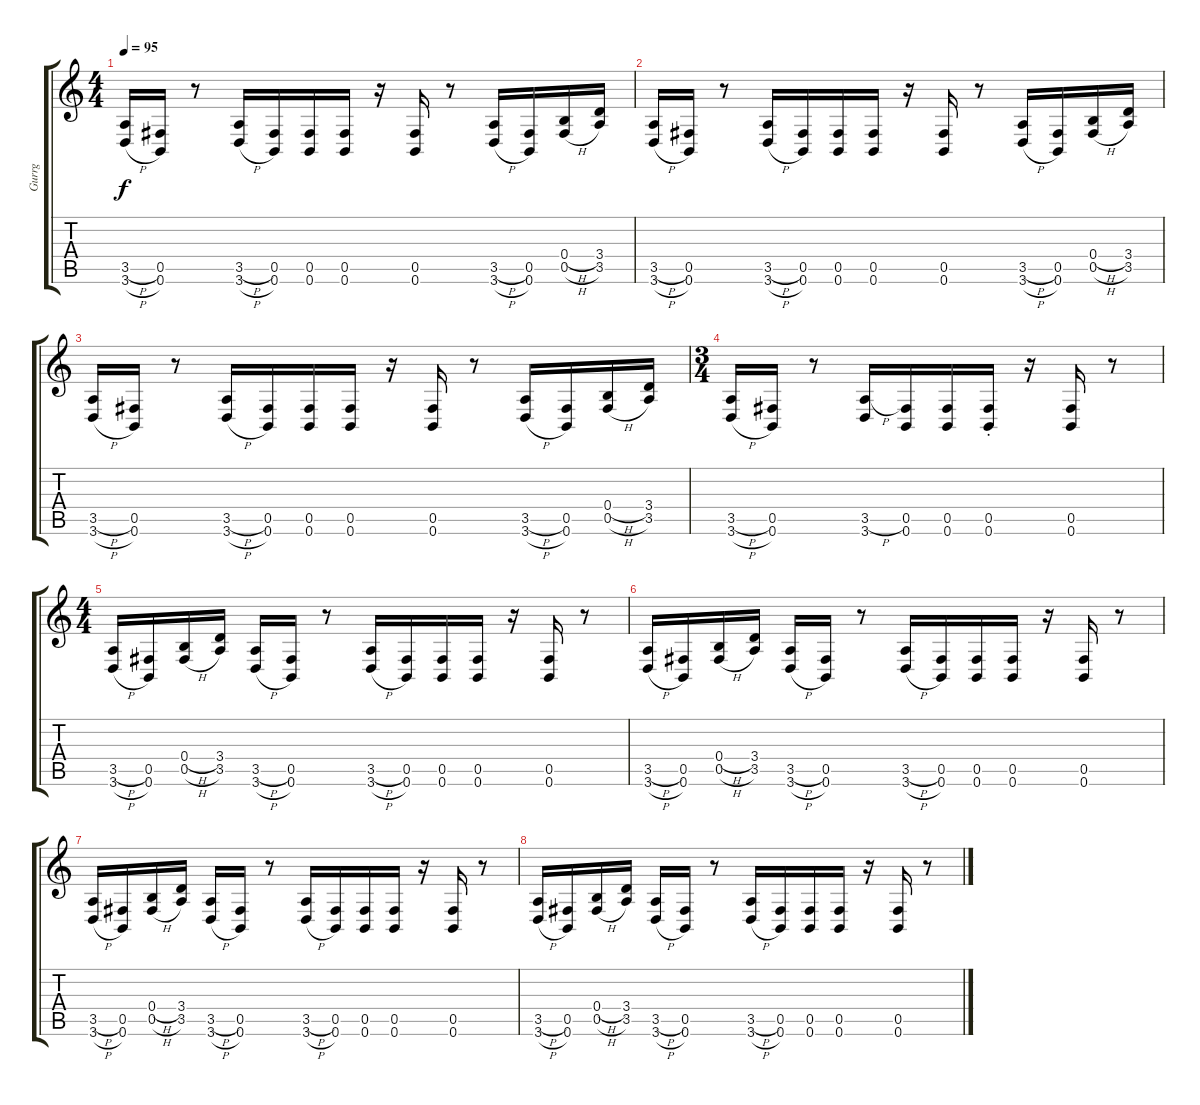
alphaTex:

\track ("Gurrg" "Gurrg") {instrument electricguitarclean}
\staff {score tabs}
\tuning (Db4 Ab3 E3 B2 Gb2 B1) {hide}
\ts (4 4)
\tempo 95
\clef g2
\ks c
(3.5{h} 3.6{h}).16{dy f} (0.5 0.6).16 r.8 (3.5{h} 3.6{h}).16 (0.5 0.6).16 (0.5 0.6).16 (0.5 0.6).16 r.16 (0.5 0.6).16 r.8 (3.5{h} 3.6{h}).16 (0.5 0.6).16 (0.4{h} 0.5{h}).16 (3.4 3.5).16 |
(3.5{h} 3.6{h}).16 (0.5 0.6).16 r.8 (3.5{h} 3.6{h}).16 (0.5 0.6).16 (0.5 0.6).16 (0.5 0.6).16 r.16 (0.5 0.6).16 r.8 (3.5{h} 3.6{h}).16 (0.5 0.6).16 (0.4{h} 0.5{h}).16 (3.4 3.5).16 |
(3.5{h} 3.6{h}).16 (0.5 0.6).16 r.8 (3.5{h} 3.6{h}).16 (0.5 0.6).16 (0.5 0.6).16 (0.5 0.6).16 r.16 (0.5 0.6).16 r.8 (3.5{h} 3.6{h}).16 (0.5 0.6).16 (0.4{h} 0.5{h}).16 (3.4 3.5).16 |
\ts (3 4)
(3.5{h} 3.6{h}).16 (0.5 0.6).16 r.8 (3.5{h} 3.6).16 (0.5 0.6).16 (0.5 0.6).16 (0.5{st} 0.6{st}).16 r.16 (0.5 0.6).16 r.8 |
\ts (4 4)
(3.5{h} 3.6{h}).16 (0.5 0.6).16 (0.4{h} 0.5{h}).16 (3.4 3.5).16 (3.5{h} 3.6{h}).16 (0.5 0.6).16 r.8 (3.5{h} 3.6{h}).16 (0.5 0.6).16 (0.5 0.6).16 (0.5 0.6).16 r.16 (0.5 0.6).16 r.8 |
(3.5{h} 3.6{h}).16 (0.5 0.6).16 (0.4{h} 0.5{h}).16 (3.4 3.5).16 (3.5{h} 3.6{h}).16 (0.5 0.6).16 r.8 (3.5{h} 3.6{h}).16 (0.5 0.6).16 (0.5 0.6).16 (0.5 0.6).16 r.16 (0.5 0.6).16 r.8 |
(3.5{h} 3.6{h}).16 (0.5 0.6).16 (0.4{h} 0.5{h}).16 (3.4 3.5).16 (3.5{h} 3.6{h}).16 (0.5 0.6).16 r.8 (3.5{h} 3.6{h}).16 (0.5 0.6).16 (0.5 0.6).16 (0.5 0.6).16 r.16 (0.5 0.6).16 r.8 |
(3.5{h} 3.6{h}).16 (0.5 0.6).16 (0.4{h} 0.5{h}).16 (3.4 3.5).16 (3.5{h} 3.6{h}).16 (0.5 0.6).16 r.8 (3.5{h} 3.6{h}).16 (0.5 0.6).16 (0.5 0.6).16 (0.5 0.6).16 r.16 (0.5 0.6).16 r.8
